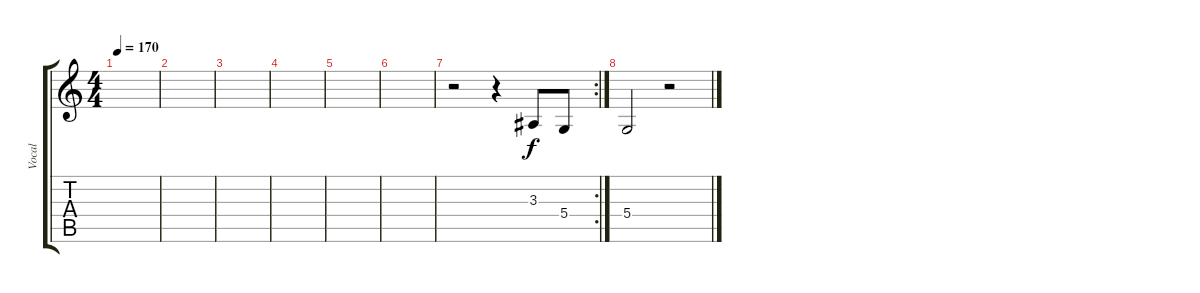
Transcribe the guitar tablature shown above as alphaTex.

\track ("Vocal" "Vocal") {instrument altosax}
\staff {score tabs}
\tuning (E4 B3 G3 D3 A2 E2) {hide}
\ts (4 4)
\tempo 170
\clef g2
\ks c
|
|
|
|
|
|
\rc 2
r.2 r.4 3.3.8 5.4.8 |
5.4.2 r.2
